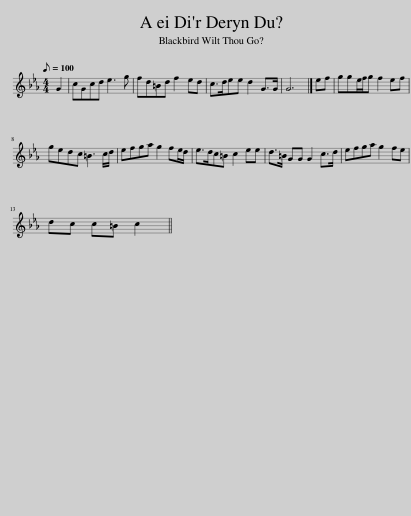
X:1
L:1/8
Q:1/8=100
M:4/4
I:linebreak $
K:Cmin
V:1 treble
V:1
 G2 | cGcd e3 g | fd=Bd f2 ed | c>dee d2 G>G | G6 |] %5
 ef | gge/f/g f2 ef |$ gedc =B3 c/d/ | efga g2 fe/d/ | e>dc=B c2 ee | %10
 d>=B GG G2 c>d | efga g2 fe |$ dc c=B c2 || %13
